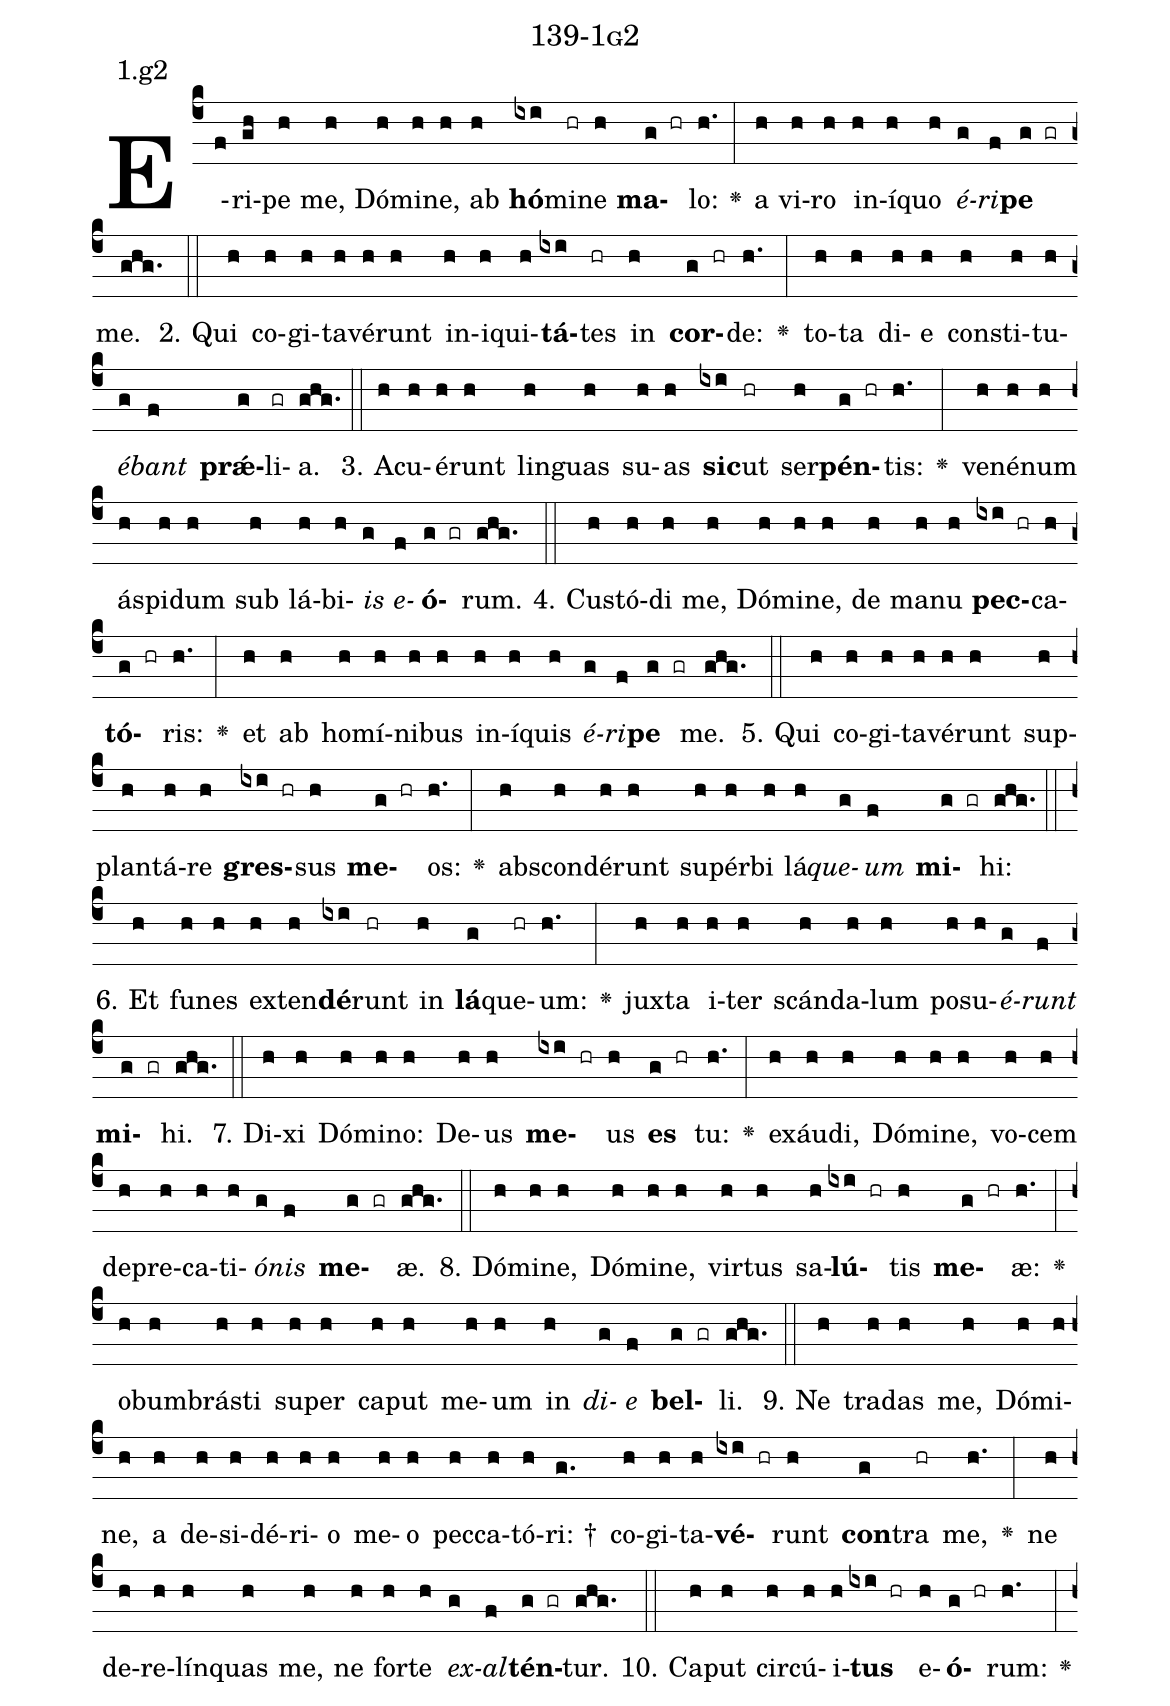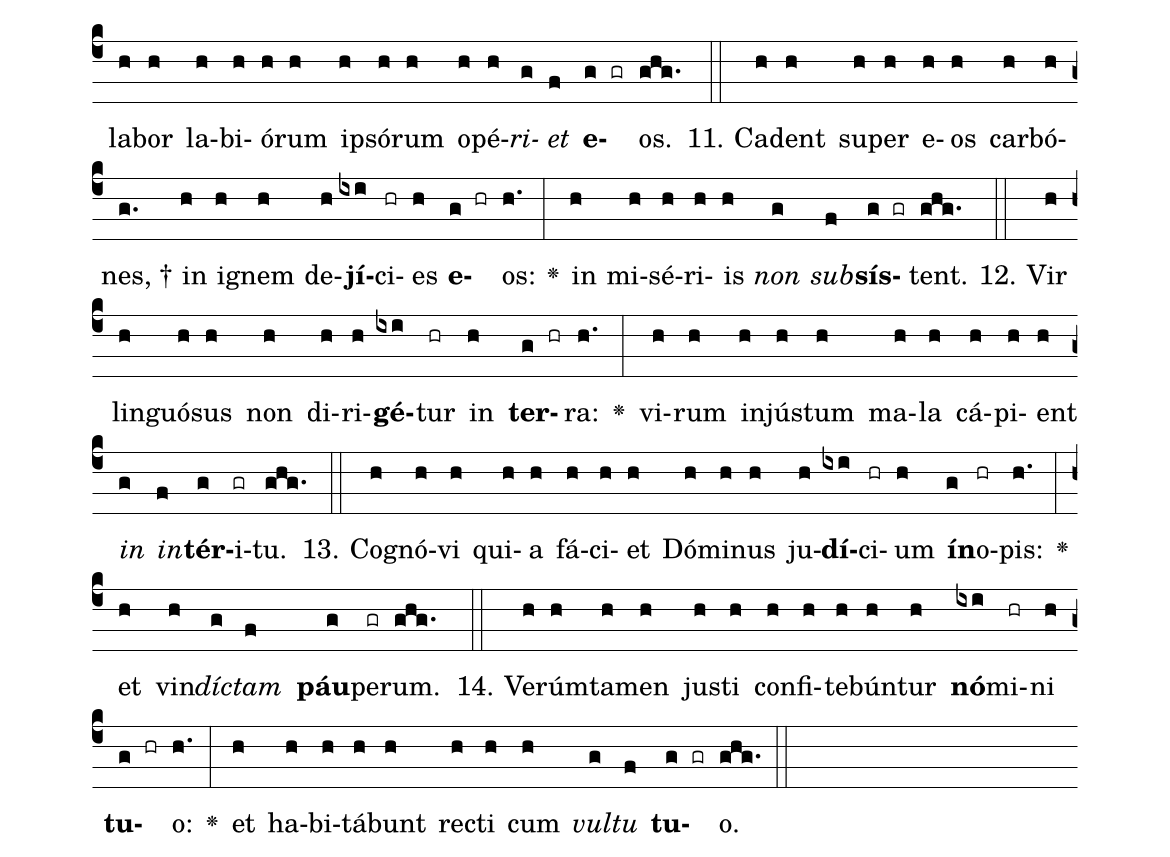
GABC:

name: 139-1g2;
annotation: 1.g2;
%%
(c4)E(f)ri(gh)pe(h) me,(h) Dó(h)mi(h)ne,(h) ab(h) <b>hó</b>(ixi)mi(hr)ne(h) <b>ma</b>(g hr)lo:(h.) <v>\greheightstar</v>(:) a(h) vi(h)ro(h) in(h)í(h)quo(h) <i>é</i>(g)<i>ri</i>(f)<b>pe</b>(g gr) me.(ghg.) (::)
2. Qui(h) co(h)gi(h)ta(h)vé(h)runt(h) in(h)i(h)qui(h)<b>tá</b>(ixi)tes(hr) in(h) <b>cor</b>(g hr)de:(h.) <v>\greheightstar</v>(:) to(h)ta(h) di(h)e(h) con(h)sti(h)tu(h)<i>é</i>(g)<i>bant</i>(f) <b>prǽ</b>(g)li(gr)a.(ghg.) (::)
3. A(h)cu(h)é(h)runt(h) lin(h)guas(h) su(h)as(h) <b>sic</b>(ixi)ut(hr) ser(h)<b>pén</b>(g hr)tis:(h.) <v>\greheightstar</v>(:) ve(h)né(h)num(h) ás(h)pi(h)dum(h) sub(h) lá(h)bi(h)<i>is</i>(g) <i>e</i>(f)<b>ó</b>(g gr)rum.(ghg.) (::)
4. Cus(h)tó(h)di(h) me,(h) Dó(h)mi(h)ne,(h) de(h) ma(h)nu(h) <b>pec</b>(ixi hr)ca(h)<b>tó</b>(g hr)ris:(h.) <v>\greheightstar</v>(:) et(h) ab(h) ho(h)mí(h)ni(h)bus(h) in(h)í(h)quis(h) <i>é</i>(g)<i>ri</i>(f)<b>pe</b>(g gr) me.(ghg.) (::)
5. Qui(h) co(h)gi(h)ta(h)vé(h)runt(h) sup(h)plan(h)tá(h)re(h) <b>gres</b>(ixi hr)sus(h) <b>me</b>(g hr)os:(h.) <v>\greheightstar</v>(:) abs(h)con(h)dé(h)runt(h) su(h)pér(h)bi(h) lá(h)<i>que</i>(g)<i>um</i>(f) <b>mi</b>(g gr)hi:(ghg.) (::)
6. Et(h) fu(h)nes(h) ex(h)ten(h)<b>dé</b>(ixi)runt(hr) in(h) <b>lá</b>(g)que(hr)um:(h.) <v>\greheightstar</v>(:) jux(h)ta(h) i(h)ter(h) scán(h)da(h)lum(h) po(h)su(h)<i>é</i>(g)<i>runt</i>(f) <b>mi</b>(g gr)hi.(ghg.) (::)
7. Di(h)xi(h) Dó(h)mi(h)no:(h) De(h)us(h) <b>me</b>(ixi hr)us(h) <b>es</b>(g hr) tu:(h.) <v>\greheightstar</v>(:) ex(h)áu(h)di,(h) Dó(h)mi(h)ne,(h) vo(h)cem(h) de(h)pre(h)ca(h)ti(h)<i>ó</i>(g)<i>nis</i>(f) <b>me</b>(g gr)æ.(ghg.) (::)
8. Dó(h)mi(h)ne,(h) Dó(h)mi(h)ne,(h) vir(h)tus(h) sa(h)<b>lú</b>(ixi hr)tis(h) <b>me</b>(g hr)æ:(h.) <v>\greheightstar</v>(:) ob(h)um(h)brás(h)ti(h) su(h)per(h) ca(h)put(h) me(h)um(h) in(h) <i>di</i>(g)<i>e</i>(f) <b>bel</b>(g gr)li.(ghg.) (::)
9. Ne(h) tra(h)das(h) me,(h) Dó(h)mi(h)ne,(h) a(h) de(h)si(h)dé(h)ri(h)o(h) me(h)o(h) pec(h)ca(h)tó(h)ri: †(g.) co(h)gi(h)ta(h)<b>vé</b>(ixi hr)runt(h) <b>con</b>(g)tra(hr) me,(h.) <v>\greheightstar</v>(:) ne(h) de(h)re(h)lín(h)quas(h) me,(h) ne(h) for(h)te(h) <i>ex</i>(g)<i>al</i>(f)<b>tén</b>(g gr)tur.(ghg.) (::)
10. Ca(h)put(h) cir(h)cú(h)i(h)<b>tus</b>(ixi hr) e(h)<b>ó</b>(g hr)rum:(h.) <v>\greheightstar</v>(:) la(h)bor(h) la(h)bi(h)ó(h)rum(h) ip(h)só(h)rum(h) o(h)pé(h)<i>ri</i>(g)<i>et</i>(f) <b>e</b>(g gr)os.(ghg.) (::)
11. Ca(h)dent(h) su(h)per(h) e(h)os(h) car(h)bó(h)nes, †(g.) in(h) i(h)gnem(h) de(h)<b>jí</b>(ixi)ci(hr)es(h) <b>e</b>(g hr)os:(h.) <v>\greheightstar</v>(:) in(h) mi(h)sé(h)ri(h)is(h) <i>non</i>(g) <i>sub</i>(f)<b>sís</b>(g gr)tent.(ghg.) (::)
12. Vir(h) lin(h)guó(h)sus(h) non(h) di(h)ri(h)<b>gé</b>(ixi)tur(hr) in(h) <b>ter</b>(g hr)ra:(h.) <v>\greheightstar</v>(:) vi(h)rum(h) in(h)jús(h)tum(h) ma(h)la(h) cá(h)pi(h)ent(h) <i>in</i>(g) <i>in</i>(f)<b>tér</b>(g)i(gr)tu.(ghg.) (::)
13. Co(h)gnó(h)vi(h) qui(h)a(h) fá(h)ci(h)et(h) Dó(h)mi(h)nus(h) ju(h)<b>dí</b>(ixi)ci(hr)um(h) <b>ín</b>(g)o(hr)pis:(h.) <v>\greheightstar</v>(:) et(h) vin(h)<i>díc</i>(g)<i>tam</i>(f) <b>páu</b>(g)pe(gr)rum.(ghg.) (::)
14. Ve(h)rúm(h)ta(h)men(h) jus(h)ti(h) con(h)fi(h)te(h)bún(h)tur(h) <b>nó</b>(ixi)mi(hr)ni(h) <b>tu</b>(g hr)o:(h.) <v>\greheightstar</v>(:) et(h) ha(h)bi(h)tá(h)bunt(h) rec(h)ti(h) cum(h) <i>vul</i>(g)<i>tu</i>(f) <b>tu</b>(g gr)o.(ghg.) (::)
